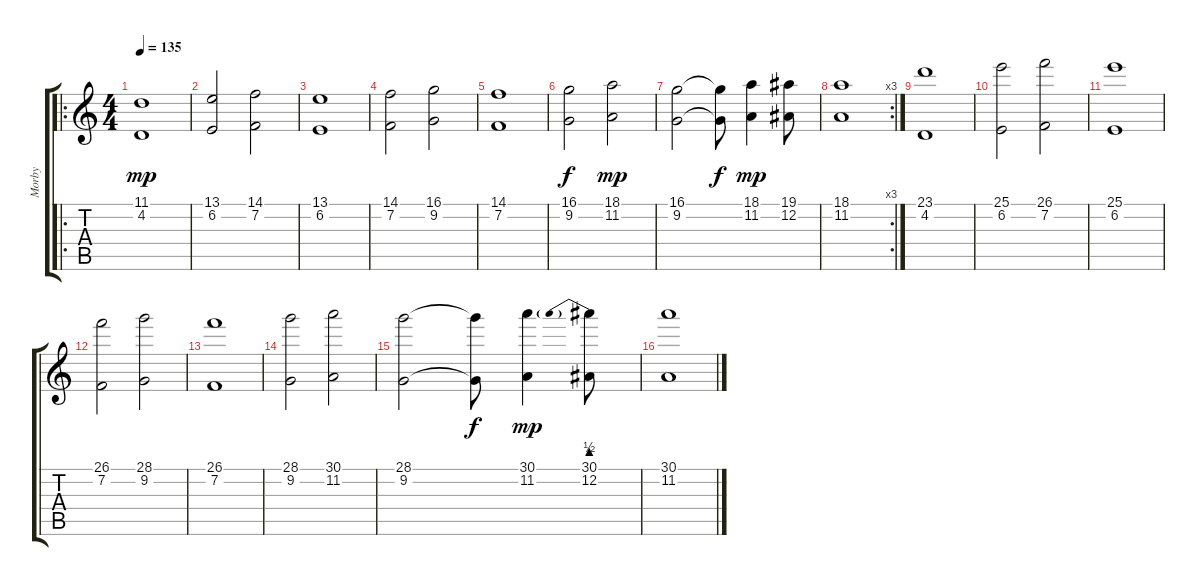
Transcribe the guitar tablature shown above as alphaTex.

\track ("Morby" "Morby") {instrument violin}
\staff {score tabs}
\tuning (Eb4 Bb3 Gb3 Db3 Ab2 Eb2) {hide}
\ro
\ts (4 4)
\tempo 135
\clef g2
\ks c
(11.1 4.2).1{dy mp} |
(13.1 6.2).2 (14.1 7.2).2 |
(13.1 6.2).1 |
(14.1 7.2).2 (16.1 9.2).2 |
(14.1 7.2).1 |
(16.1 9.2).2{dy f} (18.1 11.2).2{dy mp} |
(16.1 9.2).2 (16.1{t} 9.2{t}).8{dy f} (18.1 11.2).4{dy mp} (19.1 12.2).8 |
\rc 3
(18.1 11.2).1 |
(23.1 4.2).1 |
(25.1 6.2).2 (26.1 7.2).2 |
(25.1 6.2).1 |
(26.1 7.2).2 (28.1 9.2).2 |
(26.1 7.2).1 |
(28.1 9.2).2 (30.1 11.2).2 |
(28.1 9.2).2 (28.1{t} 9.2{t}).8{dy f} (30.1 11.2).4{dy mp} (30.1{be (prebend 0 2 60 2)} 12.2).8 |
(30.1 11.2).1
